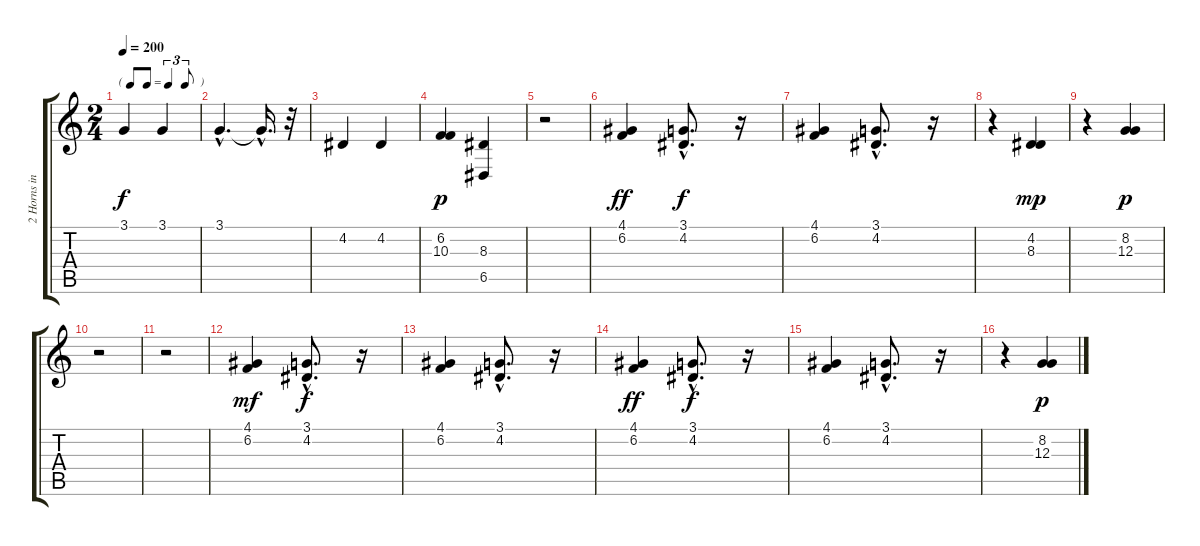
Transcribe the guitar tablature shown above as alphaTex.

\track ("2 Horns in Eb" "2 Horns in") {instrument frenchhorn}
\staff {score tabs}
\tuning (E4 B3 G3 D3 A2 E2) {hide}
\ts (2 4)
\tf triplet8th
\tempo 200
\clef g2
\ks c
3.1.4{dy f} 3.1.4 |
3.1{hac}.4{d} 3.1{hac t}.16{d} r.32 |
4.2.4 4.2.4 |
(6.2 10.3).4{dy p} (8.3 6.5).4 |
r.2 |
(4.1 6.2).4{dy ff} (3.1{hac} 4.2{hac}).8{d dy f} r.16 |
(4.1 6.2).4 (3.1{hac} 4.2{hac}).8{d} r.16 |
r.4 (4.2 8.3).4{dy mp} |
r.4 (8.2 12.3).4{dy p} |
r.2 |
r.2 |
(4.1 6.2).4{dy mf} (3.1{hac} 4.2{hac}).8{d dy f} r.16 |
(4.1 6.2).4 (3.1{hac} 4.2{hac}).8{d} r.16 |
(4.1 6.2).4{dy ff} (3.1{hac} 4.2{hac}).8{d dy f} r.16 |
(4.1 6.2).4 (3.1{hac} 4.2{hac}).8{d} r.16 |
r.4 (8.2 12.3).4{dy p}
